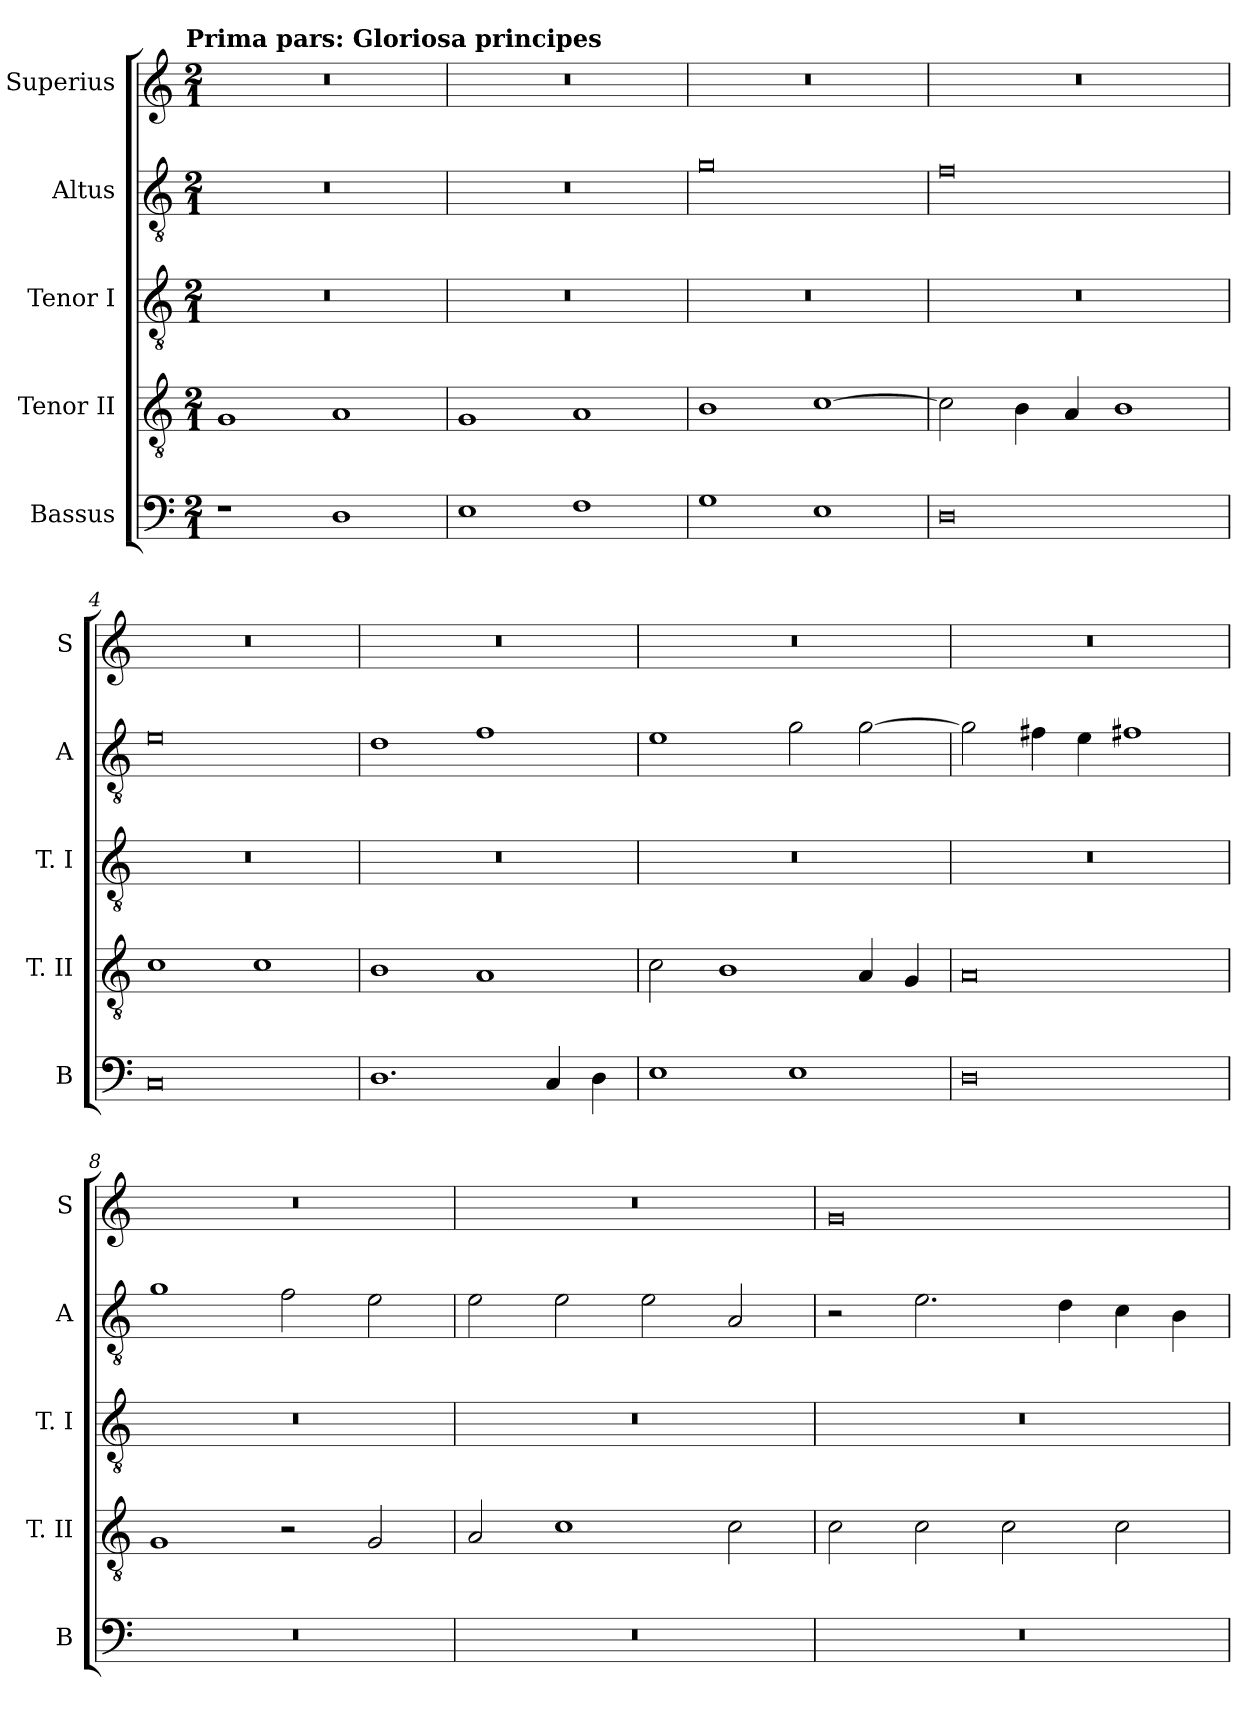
**kern	**kern	**kern	**kern	**kern
*part5	*part4	*part3	*part2	*part1
*staff5	*staff4	*staff3	*staff2	*staff1
*I"Bassus	*I"Tenor II	*I"Tenor I	*I"Altus	*I"Superius
*I'B	*I'T. II	*I'T. I	*I'A	*I'S
*clefF4	*clefGv2	*clefGv2	*clefGv2	*clefG2
*k[]	*k[]	*k[]	*k[]	*k[]
*C:	*C:	*C:	*C:	*C:
!!LO:TX:omd:t=Prima pars&colon; Gloriosa principes
*M2/1	*M2/1	*M2/1	*M2/1	*M2/1
=	=	=	=	=
1r	1G	0r	0r	0r
1D	1A	.	.	.
=1	=1	=1	=1	=1
1E	1G	0r	0r	0r
1F	1A	.	.	.
=2	=2	=2	=2	=2
1G	1B	0r	0g	0r
1E	[1c	.	.	.
=3	=3	=3	=3	=3
0D	2c]	0r	0f	0r
.	4B	.	.	.
.	4A	.	.	.
.	1B	.	.	.
=4	=4	=4	=4	=4
0C	1c	0r	0e	0r
.	1c	.	.	.
=5	=5	=5	=5	=5
1.D	1B	0r	1d	0r
.	1A	.	1f	.
4C	.	.	.	.
4D	.	.	.	.
=6	=6	=6	=6	=6
1E	2c	0r	1e	0r
.	1B	.	.	.
1E	.	.	2g	.
.	4A	.	[2g	.
.	4G	.	.	.
=7	=7	=7	=7	=7
0D	0A	0r	2g]	0r
.	.	.	4f#X	.
.	.	.	4e	.
.	.	.	1f#X	.
=8	=8	=8	=8	=8
0r	1G	0r	1g	0r
.	2r	.	2f	.
.	2G	.	2e	.
=9	=9	=9	=9	=9
0r	2A	0r	2e	0r
.	1c	.	2e	.
.	.	.	2e	.
.	2c	.	2A	.
=10	=10	=10	=10	=10
0r	2c	0r	2r	0g
.	2c	.	2.e	.
.	2c	.	.	.
.	.	.	4d	.
.	2c	.	4c	.
.	.	.	4B	.
=	=	=	=	=
*-	*-	*-	*-	*-
